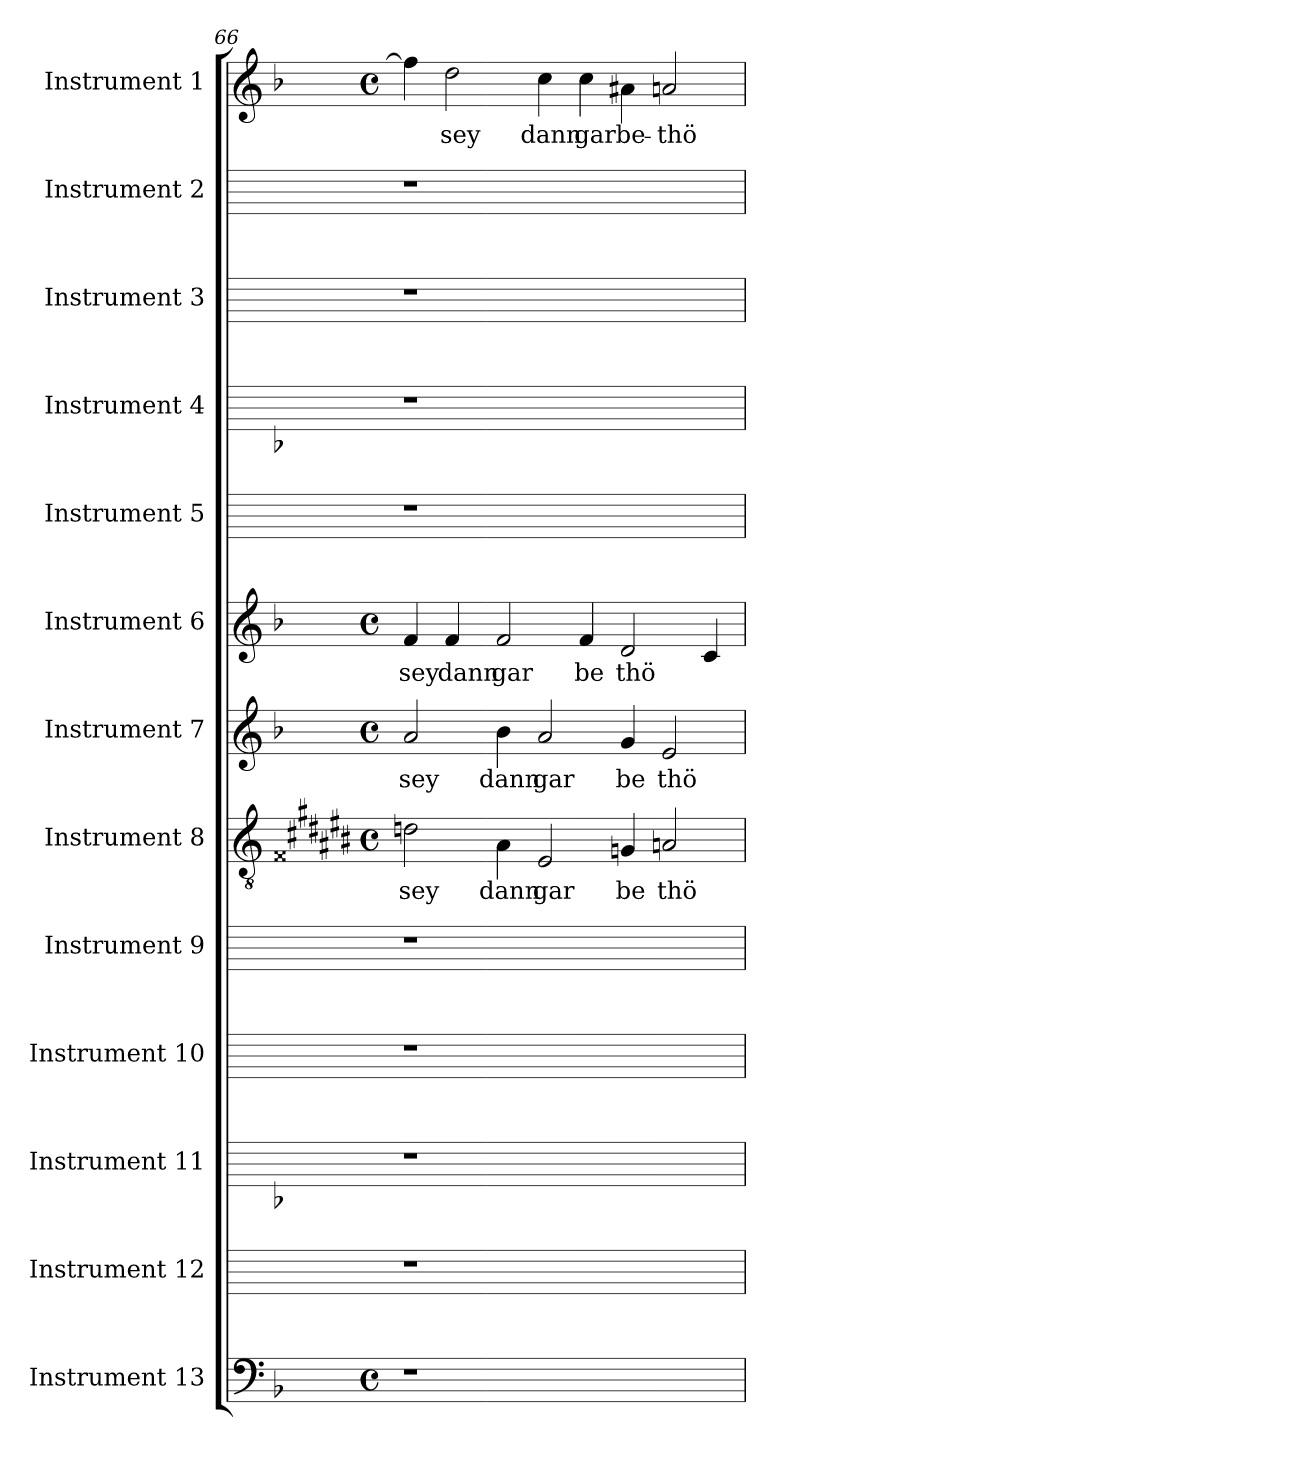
**kern	**kern	**kern	**kern	**kern	**kern	**text	**kern	**text	**kern	**text	**kern	**kern	**kern	**kern	**kern	**text
*part13	*part12	*part11	*part10	*part9	*part8	*part8	*part7	*part7	*part6	*part6	*part5	*part4	*part3	*part2	*part1	*part1
*staff13	*staff12	*staff11	*staff10	*staff9	*staff8	*staff8	*staff7	*staff7	*staff6	*staff6	*staff5	*staff4	*staff3	*staff2	*staff1	*staff1
*I"Instrument 13	*I"Instrument 12	*I"Instrument 11	*I"Instrument 10	*I"Instrument 9	*I"Instrument 8	*	*I"Instrument 7	*	*I"Instrument 6	*	*I"Instrument 5	*I"Instrument 4	*I"Instrument 3	*I"Instrument 2	*I"Instrument 1	*
*clefF4	*	*	*	*	*clefGv2	*	*clefG2	*	*clefG2	*	*	*	*	*	*clefG2	*
*ITrd-3c-5	*ITrd-2c-3	*ITrd1c2	*ITrd-2c-3	*ITrd-2c-3	*ITrd-2c-3	*	*ITrd-3c-5	*	*	*	*ITrd-2c-3	*ITrd1c2	*ITrd-2c-3	*ITrd-2c-3	*ITrd1c2	*
*k[b-e-]	*	*k[b-e-a-]	*	*	*k[f##c#g#d#a#e#b#]	*	*k[b-e-]	*	*k[b-]	*	*	*k[b-e-a-]	*	*	*k[b-e-a-]	*
*B-:	*	*E-:	*	*	*G#:	*	*B-:	*	*F:	*	*	*E-:	*	*	*E-:	*
*M4/4	*	*	*	*	*M4/4	*	*M4/4	*	*M4/4	*	*	*	*	*	*M4/4	*
*met(c)	*	*	*	*	*met(c)	*	*met(c)	*	*met(c)	*	*	*	*	*	*met(c)	*
=66	=66	=66	=66	=66	=66	=66	=66	=66	=66	=66	=66	=66	=66	=66	=66	=66
!	!	!	!	!	!	!LO:LY:b:cj	!	!LO:LY:b:cj	!	!LO:LY:b:cj	!	!	!	!	!	!
1r	1r	1r	1r	1r	2f\	sey	2dd/	sey	4f/	sey	1r	1r	1r	1r	4ee-\]	.
!	!	!	!	!	!	!	!	!	!	!LO:LY:b:cj	!	!	!	!	!	!LO:LY:b:cj
.	.	.	.	.	.	.	.	.	4f/	dann	.	.	.	.	2cc\	sey
!	!	!	!	!	!	!LO:LY:b:cj	!	!LO:LY:b:cj	!	!LO:LY:b:cj	!	!	!	!	!	!
.	.	.	.	.	4c#\	dann	4ee-\	dann	2f/	gar	.	.	.	.	.	.
!	!	!	!	!	!	!LO:LY:b:cj	!	!LO:LY:b:cj	!	!	!	!	!	!	!	!LO:LY:b:cj
.	.	.	.	.	2G#/	gar	2dd/	gar	.	.	.	.	.	.	4b-\	dann
!	!	!	!	!	!	!	!	!	!	!LO:LY:b:cj	!	!	!	!	!	!LO:LY:b:cj
1ryy	1ryy	1ryy	1ryy	1ryy	.	.	.	.	4f/	be	1ryy	1ryy	1ryy	1ryy	4b-\	gar
!	!	!	!	!	!	!LO:LY:b:cj	!	!LO:LY:b:cj	!	!LO:LY:b	!	!	!	!	!	!LO:LY:b:cj
.	.	.	.	.	4B-/	be	4cc/	be	2d/	thö	.	.	.	.	4g#\	be-
!	!	!	!	!	!	!LO:LY:b:cj	!	!LO:LY:b:cj	!	!	!	!	!	!	!	!LO:LY:b:cj
.	.	.	.	.	2c/	thö	2a/	thö	.	.	.	.	.	.	2g/	-thö-
.	.	.	.	.	.	.	.	.	4c/	.	.	.	.	.	.	.
=	=	=	=	=	=	=	=	=	=	=	=	=	=	=	=	=
*-	*-	*-	*-	*-	*-	*-	*-	*-	*-	*-	*-	*-	*-	*-	*-	*-
